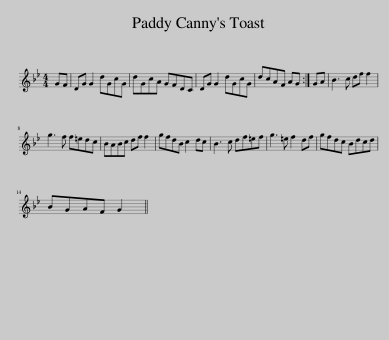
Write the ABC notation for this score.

X:1
L:1/8
M:4/4
I:linebreak $
K:Gmin
V:1 treble
V:1
 GF | DG G2 dGcG | dGcA GFDC | DG G2 dGcG | dcAF AG :| %5
 GA | B3 c df f2 |$ g3 f f=edc | BABc df f2 | gfdB c2 dc | %10
 B3 c df=ef | g3 =e f2 df | gfdc Bdcd |$ BGAF G2 || %14
